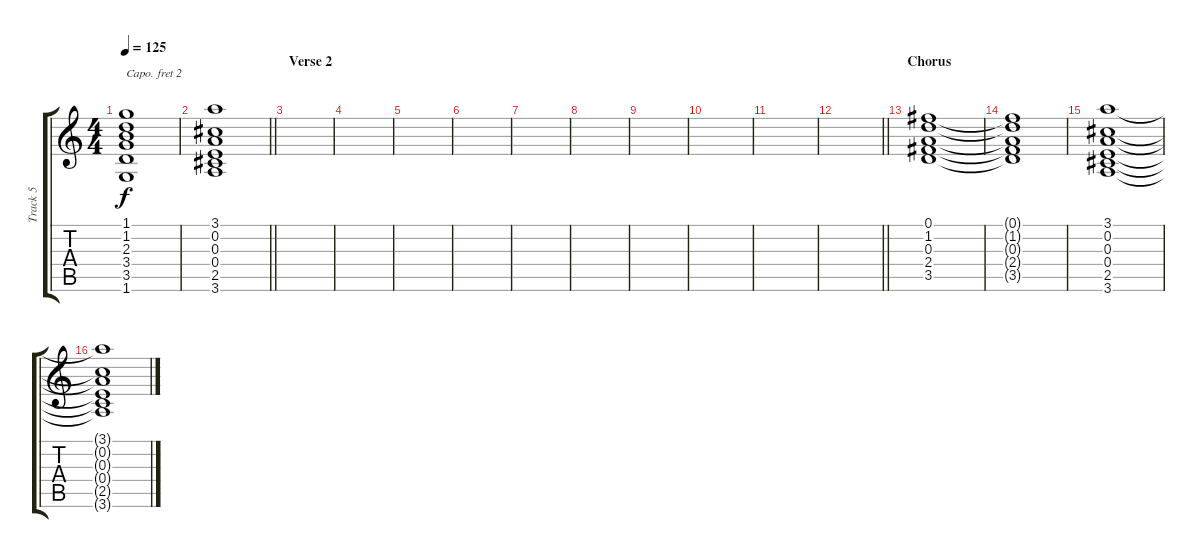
\track ("Track 5" "Track 5") {instrument electricguitarclean}
\staff {score tabs}
\capo 2
\tuning (E4 B3 G3 D3 A2 E2) {hide}
\ts (4 4)
\tempo 125
\clef g2
\ks c
(1.1 1.2 2.3 3.4 3.5 1.6).1{dy f} |
\barLineRight lightlight
(3.1 0.2 0.3 0.4 2.5 3.6).1 |
\section ("" "Verse 2")
|
|
|
|
|
|
|
|
|
\barLineRight lightlight
|
\section ("" "Chorus")
(0.1 1.2 0.3 2.4 3.5).1 |
(0.1{t} 1.2{t} 0.3{t} 2.4{t} 3.5{t}).1 |
(3.1 0.2 0.3 0.4 2.5 3.6).1 |
(3.1{t} 0.2{t} 0.3{t} 0.4{t} 2.5{t} 3.6{t}).1
